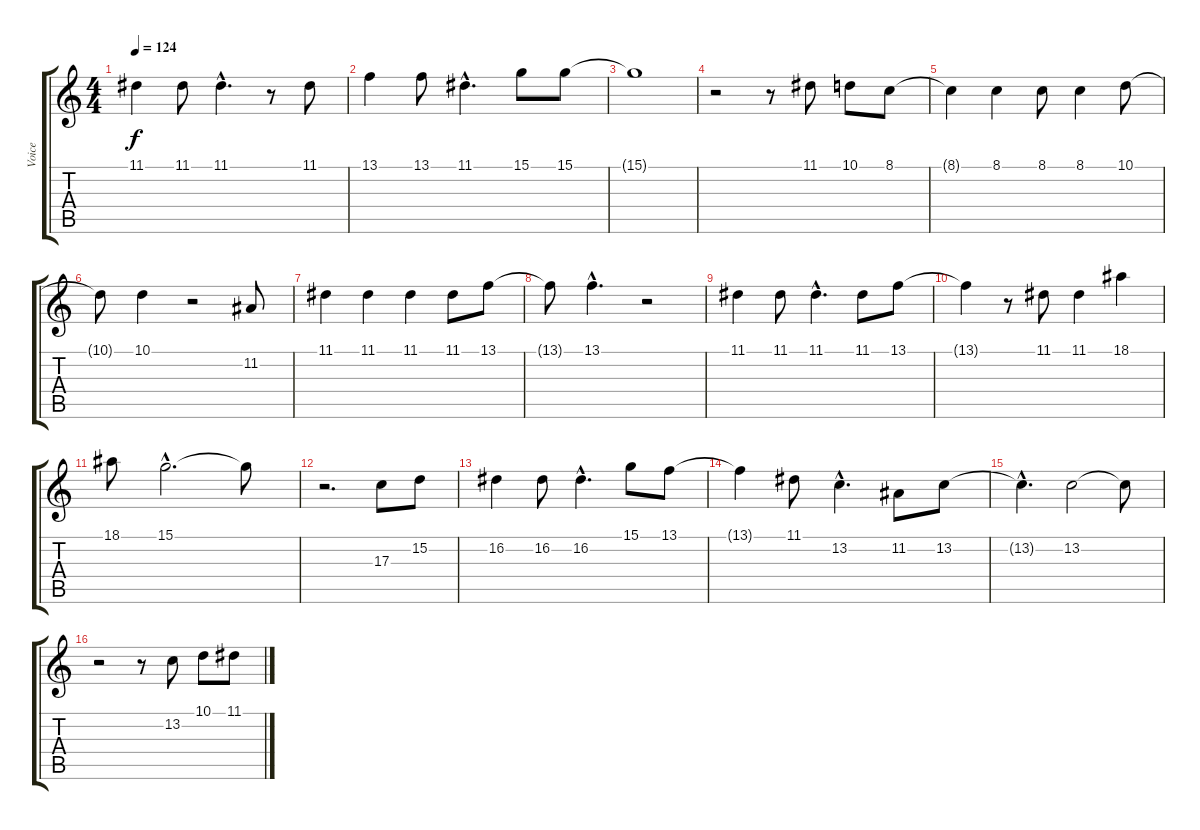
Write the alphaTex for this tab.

\track ("Voice" "Voice") {instrument pad3polysynth}
\staff {score tabs}
\tuning (E4 B3 G3 D3 A2 E2) {hide}
\ts (4 4)
\tempo 124
\clef g2
\ks c
11.1.4{dy f} 11.1.8 11.1{hac}.4{d} r.8 11.1.8 |
13.1.4 13.1.8 11.1{hac}.4{d} 15.1.8 15.1.8 |
15.1{t}.1 |
r.2 r.8 11.1.8 10.1.8 8.1.8 |
8.1{t}.4 8.1.4 8.1.8 8.1.4 10.1.8 |
10.1{t}.8 10.1.4 r.2 11.2.8 |
11.1.4 11.1.4 11.1.4 11.1.8 13.1.8 |
13.1{t}.8 13.1{hac}.4{d} r.2 |
11.1.4 11.1.8 11.1{hac}.4{d} 11.1.8 13.1.8 |
13.1{t}.4 r.8 11.1.8 11.1.4 18.1.4 |
18.1.8 15.1{hac}.2{d} 15.1{t}.8 |
r.2{d} 17.3.8 15.2.8 |
16.2.4 16.2.8 16.2{hac}.4{d} 15.1.8 13.1.8 |
13.1{t}.4 11.1.8 13.2{hac}.4{d} 11.2.8 13.2.8 |
13.2{hac t}.4{d} 13.2.2 13.2{t}.8 |
r.2 r.8 13.2.8 10.1.8 11.1.8
